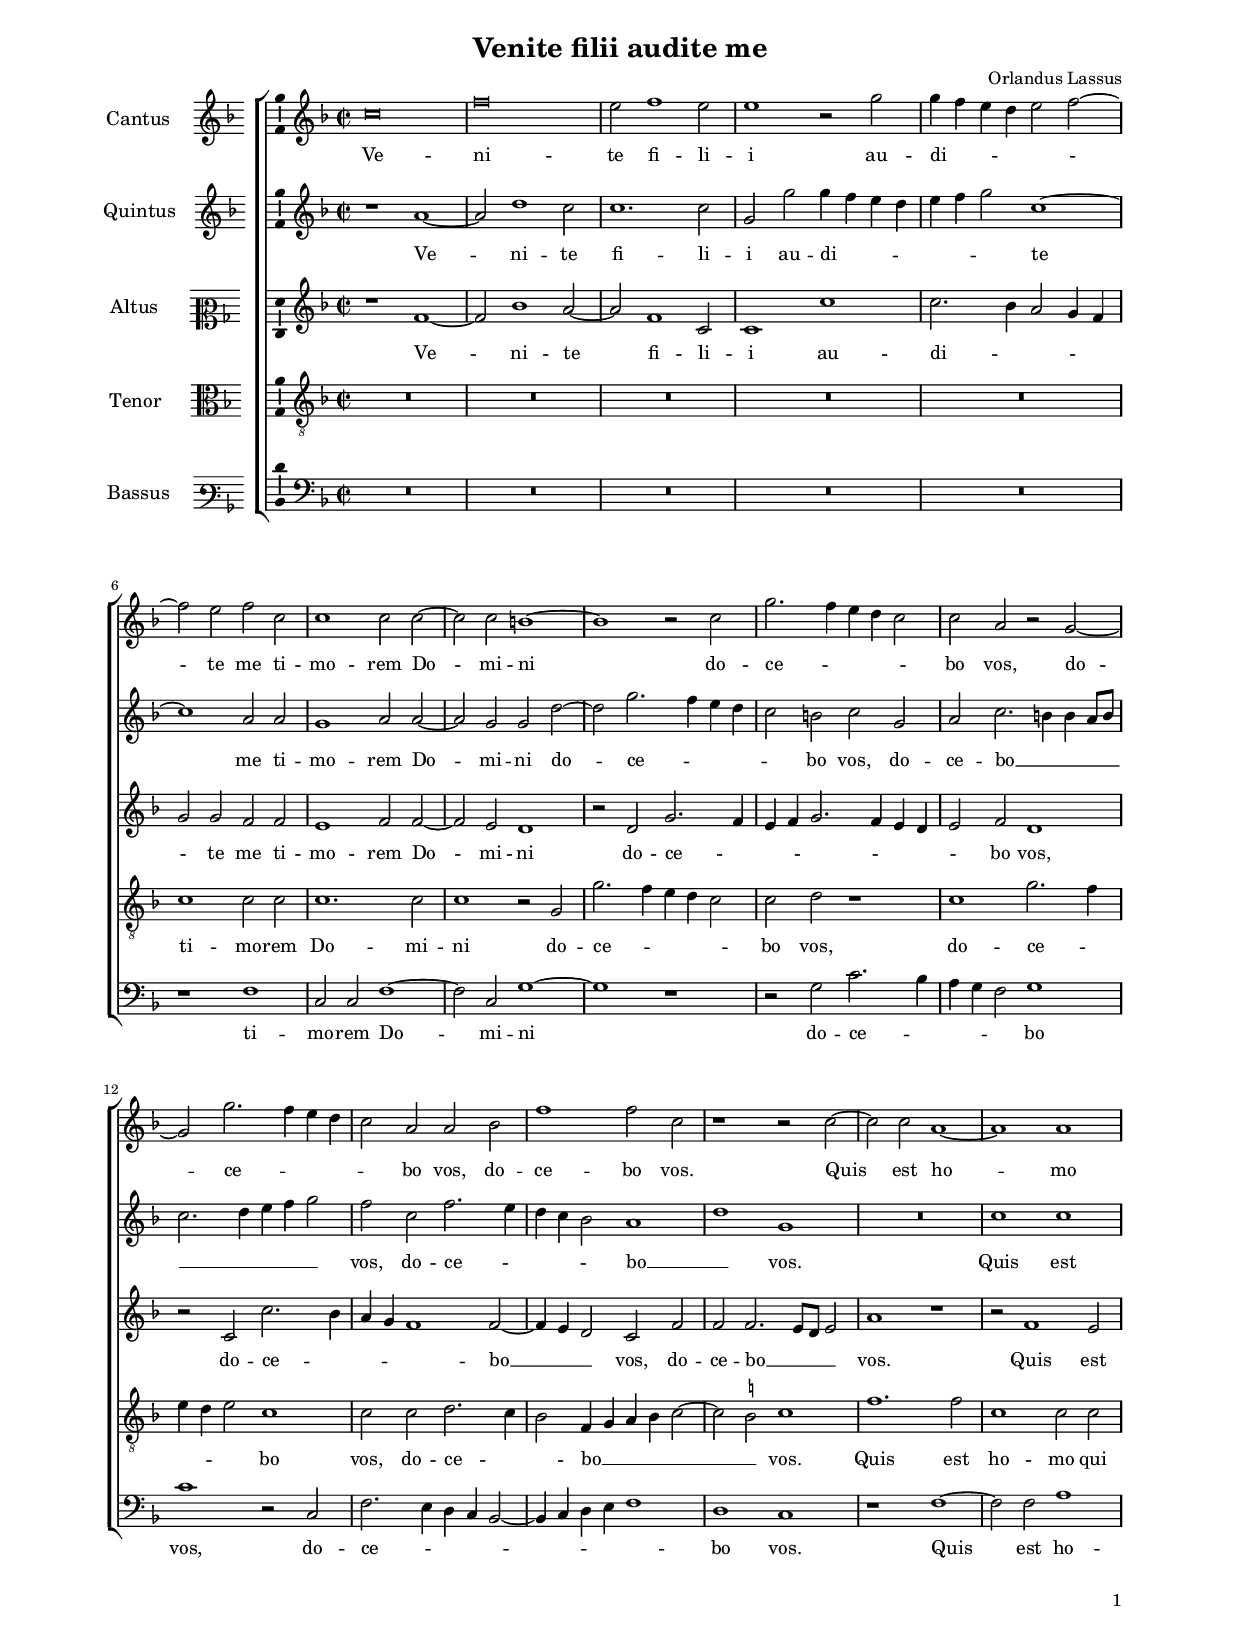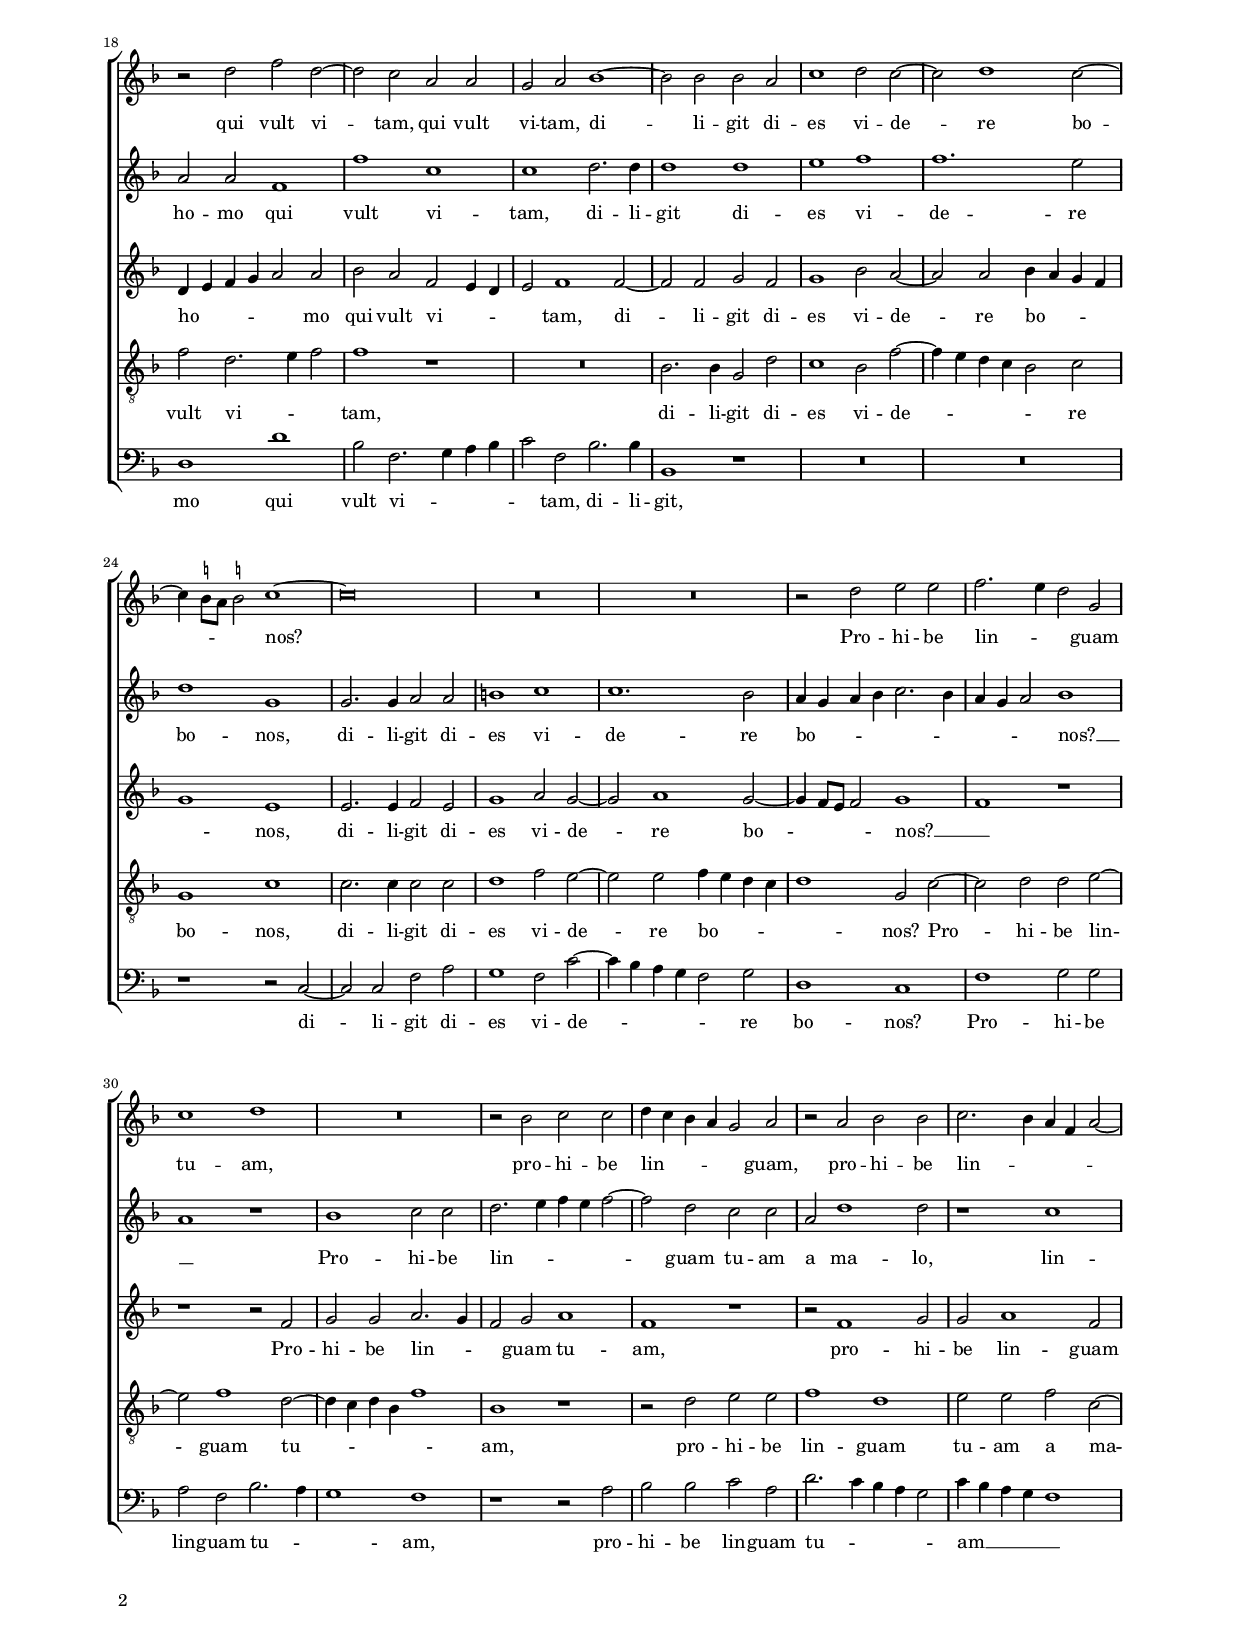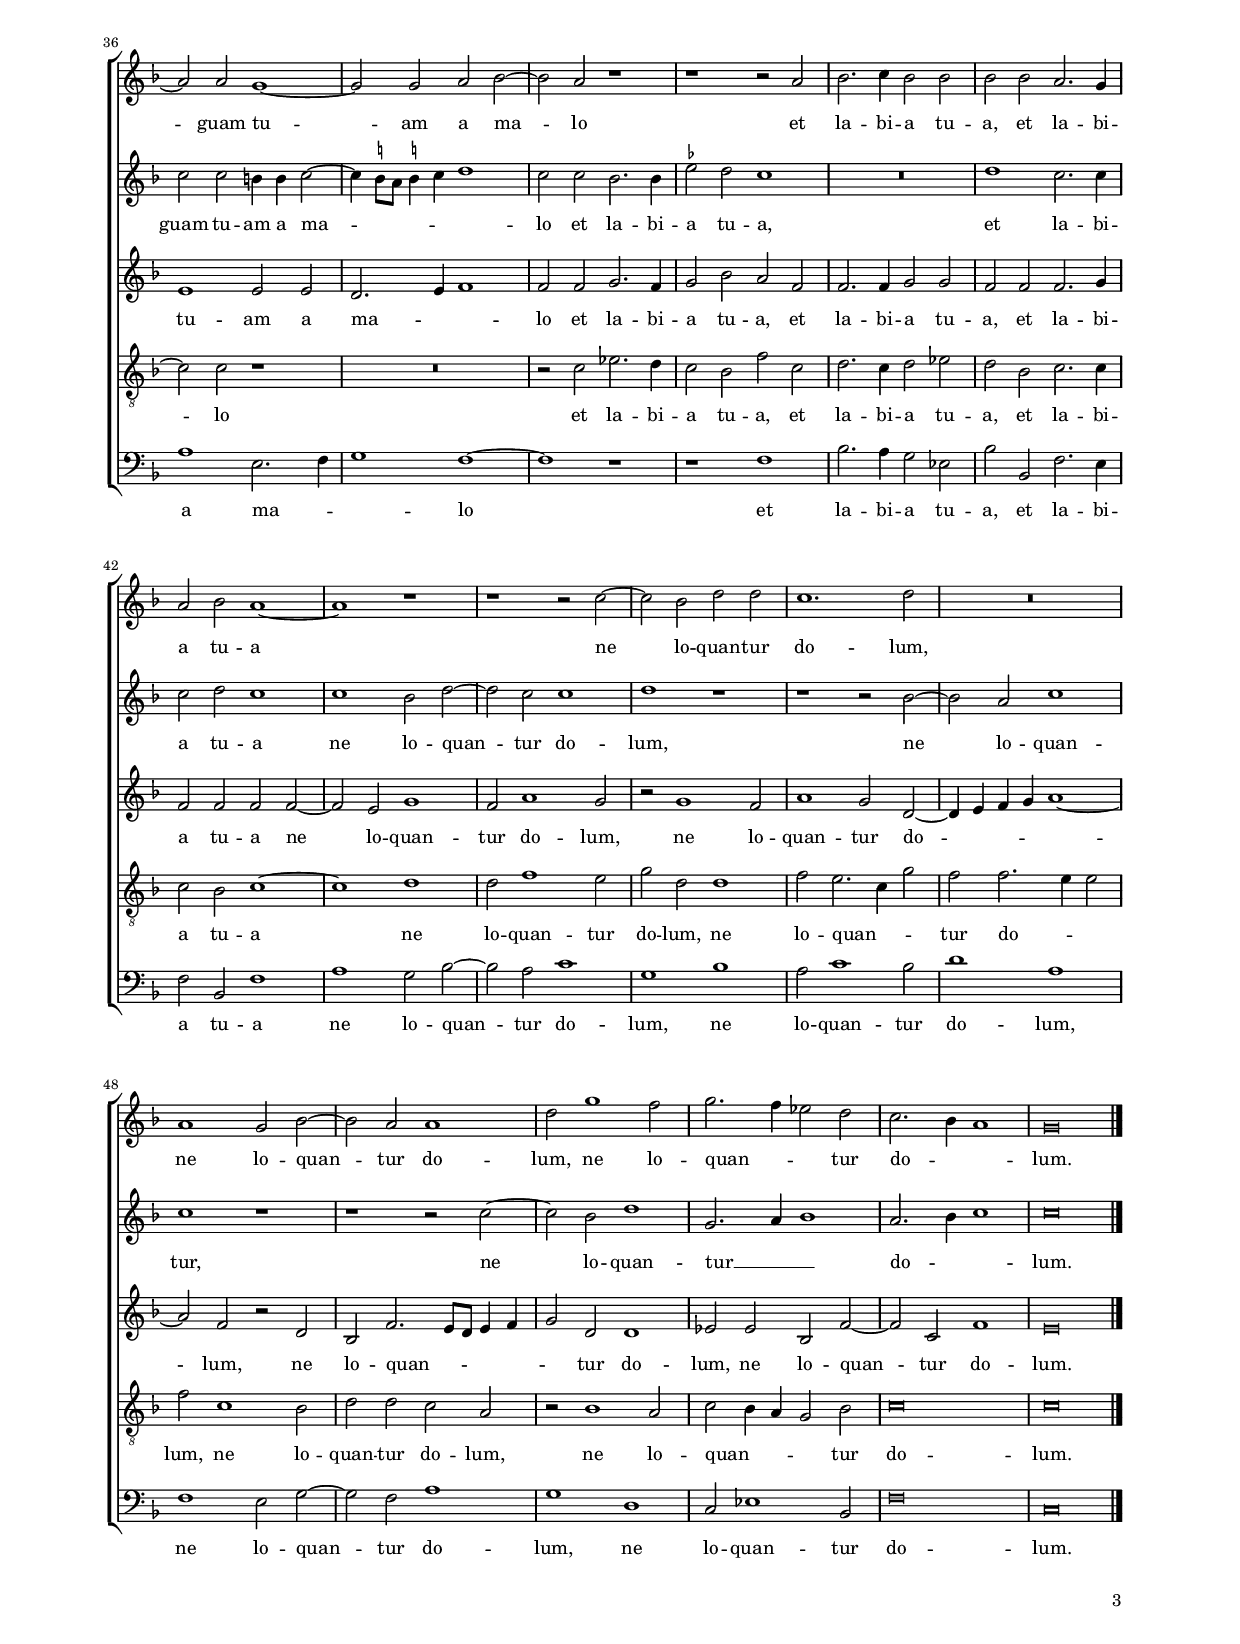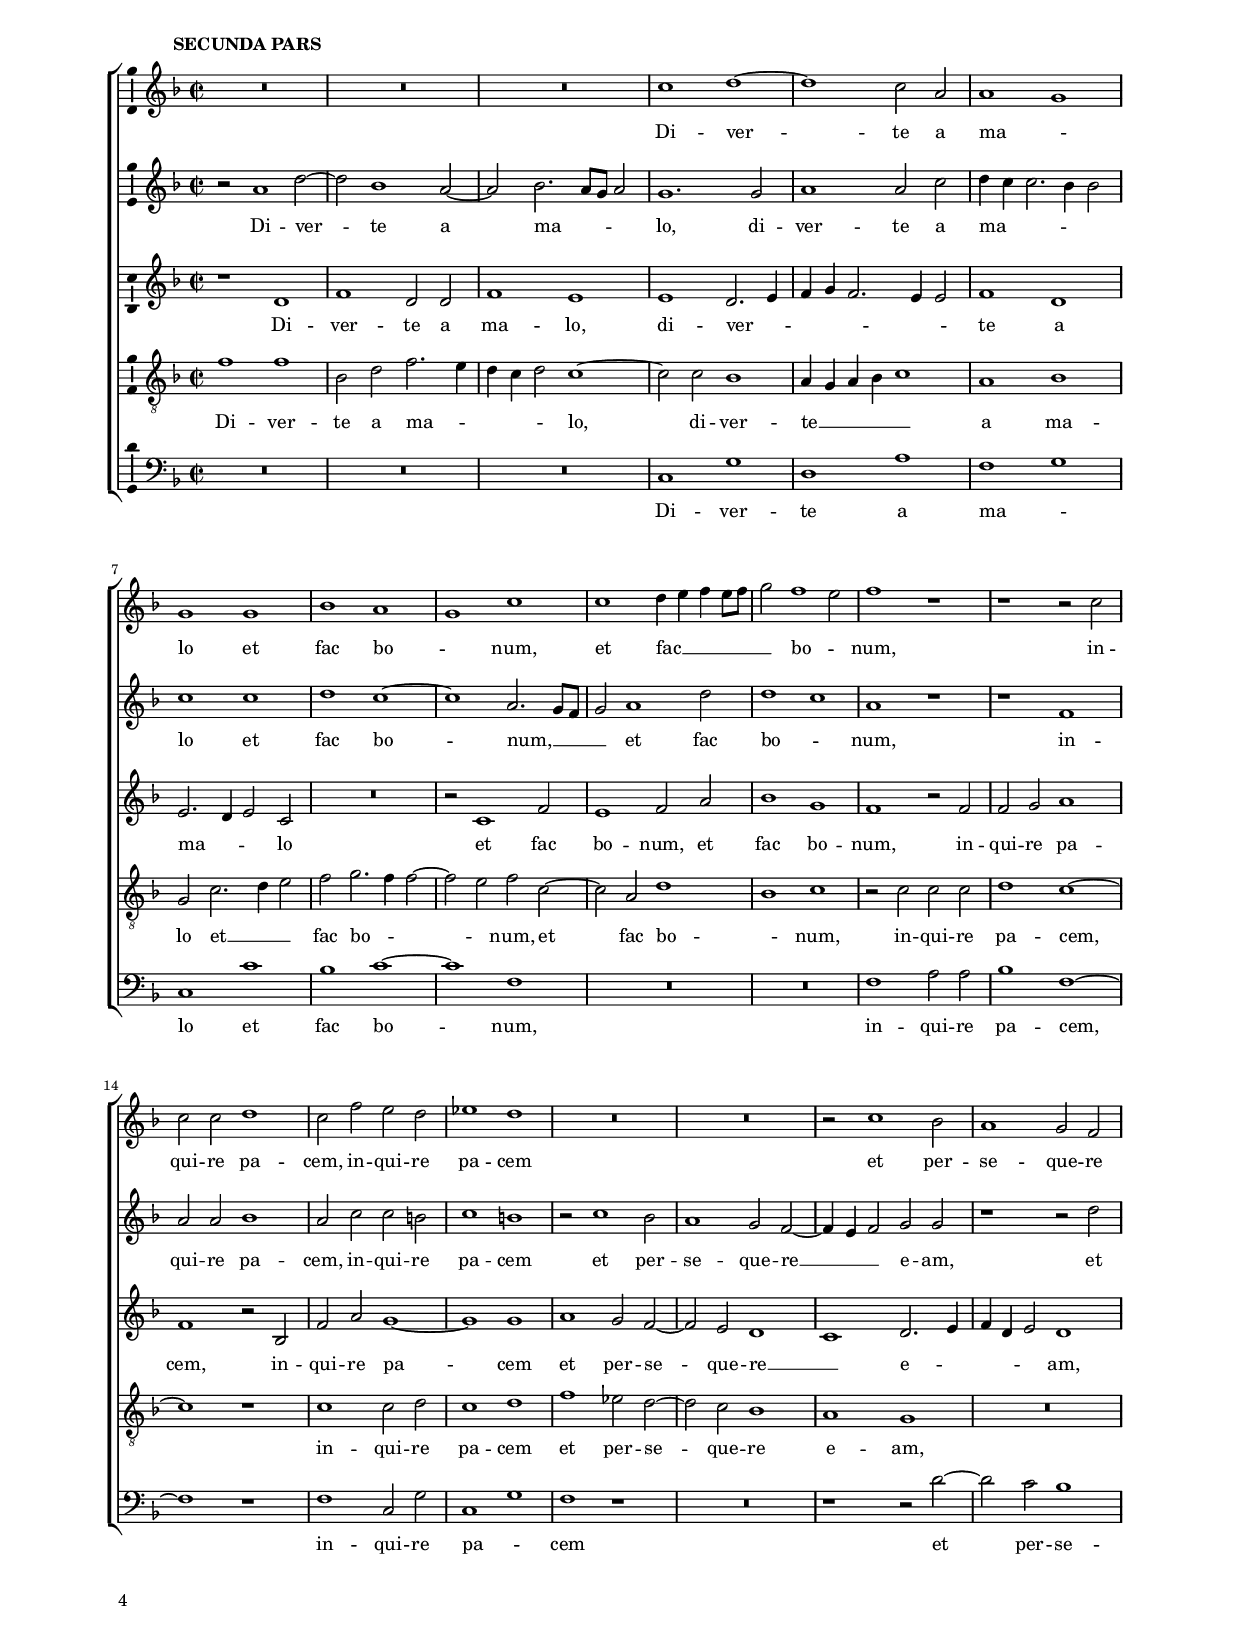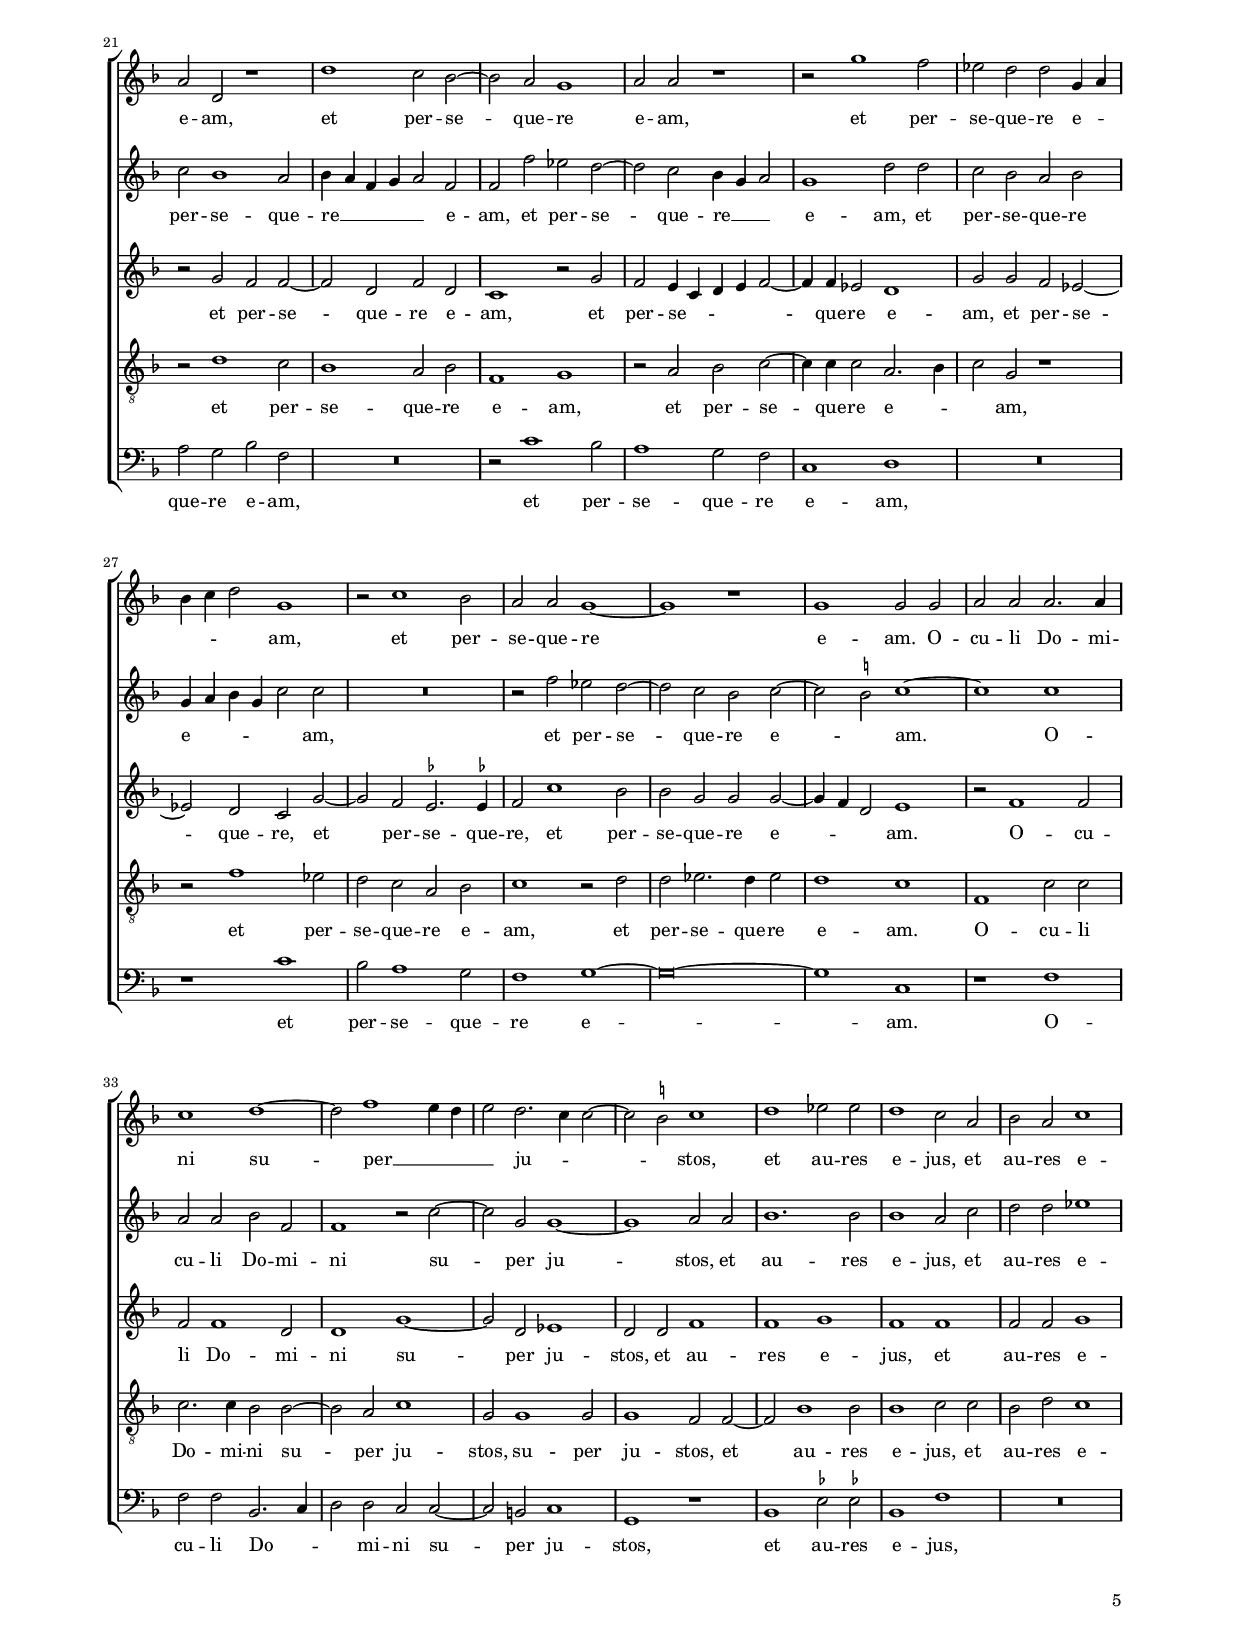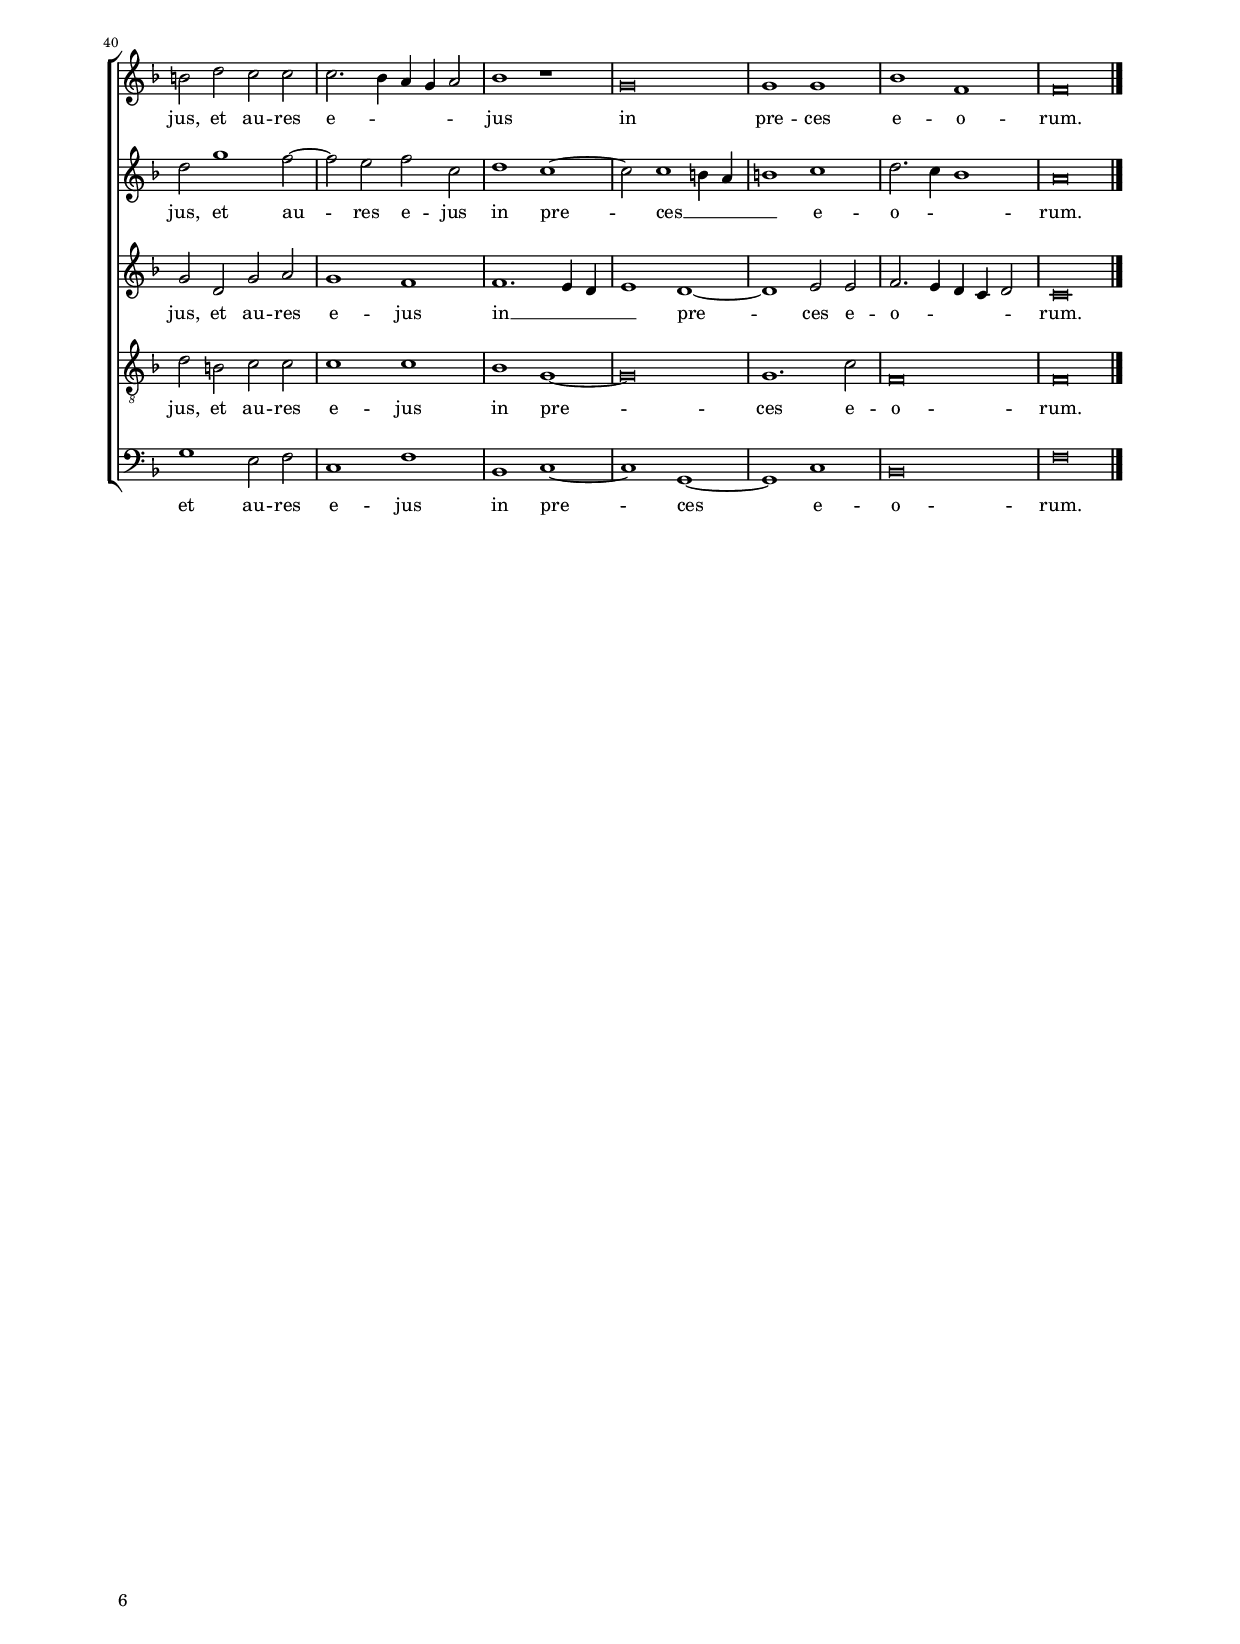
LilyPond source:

\header
{
  title="Venite filii audite me"
  composer="Orlandus Lassus"
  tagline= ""
}

\version "2.22.1"
\language deutsch
#(set-global-staff-size 15)
% #(set-default-paper-size "letter")
#(ly:set-option 'point-and-click #f)


	
	ficta = { \once \set suggestAccidentals = ##t }
	
	forget = #(define-music-function (music) (ly:music?) #{
		\accidentalStyle forget
		$music
		\accidentalStyle default
		#})

    

\paper
	{
	top-margin = 1.8 \cm
	bottom-margin = 1.2 \cm
	left-margin = 2 \cm
	right-margin = 2 \cm
	ragged-bottom = ##f
	ragged-last-bottom = ##t
	print-page-number = ##f
	score-system-spacing = #'((basic-distance . 16) (minimum-distance . 14) (padding . 5) (strechability . 150))
	system-system-spacing = #'((basic-distance . 16) (minimum-distance . 14) (padding . 5) (strechability . 150))
    oddFooterMarkup=\markup   \fill-line { "" \fromproperty #'page:page-number-string }
    evenFooterMarkup=\markup  \fill-line { \fromproperty #'page:page-number-string "" }
    last-bottom-spacing = #'((basic-distance . 12) (minimum-distance . 7) (padding . 4))
%	systems-per-page = 3
%	page-count = 6
%	min-systems-per-page = 3
	}

global = {
    % \set Staff.autoBeaming = ##f
	\key f \major
	\time 2/2 \set Score.measureLength = #(ly:make-moment 2/1)
    \set Score.tempoHideNote = ##t
    \tempo 2 = 90
    \skip 1*2*53 \bar "|."
	}
	

incipitcantus = \markup { \score {
	{
	\set Staff.instrumentName = \markup { \fontsize #1 "Cantus" }
	\key f \major
	\clef violin
	s4 \bar ""
	}
	\layout  {
	raggedright = ##t
	indent = 1.8 \cm
	line-width = 2.5 \cm
	\context { \Staff \remove Time_signature_engraver }
	\override Staff.Clef.Y-extent = #'(0 . 0)
	}} \hspace #1 }
 
      
incipitquintus = \markup { \score {
	{
	\set Staff.instrumentName = \markup { \fontsize #1 "Quintus" }
	\key f \major
	\clef violin
	s4 \bar ""
	}
	\layout  {
	raggedright = ##t
	indent = 1.8 \cm
	line-width = 2.5 \cm
	\context { \Staff \remove Time_signature_engraver }
	\override Staff.Clef.Y-extent = #'(0 . 0)
	}} \hspace #1 }

      
incipitaltus = \markup { \score {
	{
	\set Staff.instrumentName = \markup { \fontsize #1 "Altus" }
	\key f \major
	\clef mezzosoprano
	s4 \bar ""
	}
	\layout  {
	raggedright = ##t
	indent = 1.8 \cm
	line-width = 2.5 \cm
	\context { \Staff \remove Time_signature_engraver }
	\override Staff.Clef.Y-extent = #'(0 . 0)
	}} \hspace #1 }


incipittenor = \markup { \score {
	{
	\set Staff.instrumentName = \markup { \fontsize #1 "Tenor" }
	\key f \major
	\clef alto
	s4 \bar ""
	}
	\layout  {
	raggedright = ##t
	indent = 1.8 \cm
	line-width = 2.5 \cm
	\context { \Staff \remove Time_signature_engraver }
	\override Staff.Clef.Y-extent = #'(0 . 0)
	}} \hspace #1 }
      
      
incipitbassus = \markup { \score {
	{
	\set Staff.instrumentName = \markup { \fontsize #1 "Bassus" }
	\key f \major
	\clef varbaritone
	s4 \bar ""
	}
	\layout  {
	raggedright = ##t
	indent = 1.8 \cm
	line-width = 2.5 \cm
	\context { \Staff \remove Time_signature_engraver }
	\override Staff.Clef.Y-extent = #'(0 . 0)
	}} \hspace #1 }


cantus =  \relative c''
	{
	c\breve
	f\breve
	e2 f1 e2
	e1 r2 g
%5
	g4 f e d e2 f~ |
	f2 e f c
	c1 c2 c~
	c2 c h1~
	h1 r2 c
%10
	g'2. f4 e d c2 |
	c2 a r g~
	g2 g'2. f4 e d
	c2 a a b
	f'1 f2 c
%15
	r1 r2 c~ |
	c2 c a1~
	a1 a
	r2 d f d~
	d2 c a a
%20
	g2 a b1~ |
	b2 b b a
	c1 d2 c~
	c2 d1 c2~
	c4 \stemDown \ficta h8 a \stemNeutral \ficta h!2 c1~
%25
	c\breve |
	R\breve
	R\breve
	r2 d e e
	f2. e4 d2 g,
%30
	c1 d |
	R\breve
	r2 b c c
	d4 c b a g2 a
	r2 a b b
%35
	c2. b4 a f a2~ |
	a2 a g1~
	g2 g a b~
	b2 a r1
	r1 r2 a
%40
	b2. c4 b2 b |
	b2 b a2. g4
	a2 b a1~
	a1 r
	r1 r2 c~
%45
	c2 b d d |
	c1. d2
	R\breve
	a1 g2 b~
	b2 a a1
%50
	d2 g1 f2 |
	g2. f4 es2 d
	c2. b4 a1
	g\breve |
	}


quintus =  \relative c''
	{
	r1 a~
	a2 d1 c2
	c1. c2
	g2 g' g4 f e d
%5
	e4 f g2 c,1~ |
	c1 a2 a
	g1 a2 a~
	a2 g g d'~
	d2 g2. f4 e d
%10
	c2 h c g |
	a2 c2. h4 h a8 h
	c2. d4 e f g2
	f2 c f2. e4
	d4 c b2 a1
%15
	d1 g, |
	R\breve
	c1 c
	a2 a f1
	f'1 c
%20
	c1 d2. d4 |
	d1 d
	e1 f
	f1. e2
	d1 g,
%25
	g2. g4 a2 a |
	h1 c
	c1. b2
	a4 g a b c2. b4
	a4 g a2 b1
%30
	a1 r |
	b1 c2 c
	d2. e4 f e f2~
	f2 d c c
	a2 d1 d2
%35
	r1 c |
	c2 c h4 h c2~
	c4 \stemDown \ficta h8 a \stemNeutral \ficta h!4 c d1
	c2 c b2. b4
	\ficta es2 d c1
%40
	R\breve |
	d1 c2. c4
	c2 d c1
	c1 b2 d~
	d2 c c1
%45
	d1 r |
	r1 r2 b~
	b2 a c1
	c1 r
	r1 r2 c~
%50
	c2 b d1 |
	g,2. a4 b1
	a2. b4 c1
	c\breve |
	}


altus =  \relative c'
	{
	r1 f~
	f2 b1 a2~
	a2 f1 c2
	c1 c'
%5
	c2. b4 a2 g4 f |
	g2 g f f
	e1 f2 f~
	f2 e d1
	r2 d g2. f4
%10
	e4 f g2. f4 e d |
	e2 f d1
	r2 c c'2. b4
	a4 g f1 f2~
	f4 e d2 c f
%15
	f2 f2. e8 d e2 |
	a1 r
	r2 f1 e2
	d4 e f g a2 a
	b2 a f e4 d
%20
	e2 f1 f2~ |
	f2 f g f
	g1 b2 a~
	a2 a b4 a g f
	g1 e
%25
	e2. e4 f2 e |
	g1 a2 g~
	g2 a1 g2~
	g4 f8 e f2 g1
	f1 r
%30
	r1 r2 f |
	g2 g a2. g4
	f2 g a1
	f1 r
	r2 f1 g2
%35
	g2 a1 f2 |
	e1 e2 e
	d2. e4 f1
	f2 f g2. f4
	g2 b a f
%40
	f2. f4 g2 g |
	f2 f f2. g4
	f2 f f f~
	f2 e g1
	f2 a1 g2
%45
	r2 g1 f2 |
	a1 g2 d~
	d4 e f g a1~
	a2 f r d
	b2 f'2. e8 d e4 f
%50
	g2 d d1 |
	es2 es b f'~
	f2 c f1
	e\breve |
	}


tenor  =  \relative c'
	{
	R\breve
	R\breve
	R\breve
	R\breve
%5
	R\breve |
	c1 c2 c
	c1. c2
	c1 r2 g
	g'2. f4 e d c2
%10
	c2 d r1 |
	c1 g'2. f4
	e4 d e2 c1
	c2 c d2. c4
	b2 f4 g a b c2~
%15
	c2 \ficta h c1 |
	f1. f2
	c1 c2 c
	f2 d2. e4 f2
	f1 r
%20
	R\breve |
	b,2. b4 g2 d'
	c1 b2 f'~
	f4 e d c b2 c
	g1 c
%25
	c2. c4 c2 c |
	d1 f2 e~
	e2 e f4 e d c
	d1 g,2 c~
	c2 d d e~
%30
	e2 f1 d2~ |
	d4 c d b f'1
	b,1 r
	r2 d e e
	f1 d
%35
	e2 e f c~ |
	c2 c r1
	R\breve
	r2 c es2. d4
	c2 b f' c
%40
	d2. c4 d2 es |
	d2 b c2. c4
	c2 b c1~
	c1 d
	d2 f1 e2
%45
	g2 d d1 |
	f2 e2. c4 g'2
	f2 f2. e4 e2
	f2 c1 b2
	d2 d c a
%50
	r2 b1 a2 |
	c2 b4 a g2 b
	c\breve
	c\breve |
	}


bassus  =  \relative c
	{
	R\breve
	R\breve
	R\breve
	R\breve
%5
	R\breve |
	r1 f
	c2 c f1~
	f2 c g'1~
	g1 r
%10
	r2 g c2. b4 |
	a4 g f2 g1
	c1 r2 c,
	f2. e4 d c b2~
	b4 c d e f1
%15
	d1 c |
	r1 f~
	f2 f a1
	d,1 d'
	b2 f2. g4 a b
%20
	c2 f, b2. b4 |
	b,1 r
	R\breve
	R\breve
	r1 r2 c~
%25
	c2 c f a |
	g1 f2 c'~
	c4 b a g f2 g
	d1 c
	f1 g2 g
%30
	a2 f b2. a4 |
	g1 f
	r1 r2 a
	b2 b c a
	d2. c4 b a g2
%35
	c4 b a g f1 |
	a1 e2. f4
	g1 f~
	f1 r
	r1 f
%40
	b2. a4 g2 es |
	b'2 b, f'2. e4
	f2 b, f'1
	a1 g2 b~
	b2 a c1
%45
	g1 b |
	a2 c1 b2
	d1 a
	f1 e2 g~
	g2 f a1
%50
	g1 d |
	c2 es1 b2
	f'\breve
	c\breve |
	}


lyricscantus = \lyricmode {
	Ve -- ni -- te fi -- li -- i au -- di -- _ _ _ _ _ te me
    ti -- mo -- rem Do -- mi -- ni do -- ce -- _ _ _ _ bo vos,
    do -- ce -- _ _ _ _ bo vos,
    do -- ce -- bo vos.
    Quis est ho -- mo qui vult vi -- tam,
    qui vult vi -- tam,
    di -- li -- git di -- es vi -- de -- re bo -- _ _ _ nos?
    Pro -- hi -- be lin -- _ _ guam tu -- am,
    pro -- hi -- be lin -- _ _ _ _ guam,
    pro -- hi -- be lin -- _ _ _ _ guam tu -- am a ma -- lo
    et la -- bi -- a tu -- a,
    et la -- bi -- a tu -- a ne lo -- quan -- tur do -- lum,
    ne lo -- quan -- tur do -- lum,
    ne lo -- quan -- _ _ tur do -- _ _ lum.
	}


lyricsquintus = \lyricmode {
	Ve -- ni -- te fi -- li -- i au -- di -- _ _ _ _ _ _ te me
    ti -- mo -- rem Do -- mi -- ni do -- ce -- _ _ _ _ bo vos,
    do -- ce -- bo __ _ _ _ _ _ _ _ _ _ vos,
    do -- ce -- _ _ _ _ bo __ _ vos.
    Quis est ho -- mo qui vult vi -- tam,
    di -- li -- git di -- es vi -- de -- re bo -- nos,
    di -- li -- git di -- es vi -- de -- re bo -- _ _ _ _ _ _ _ _ nos? __ _
    Pro -- hi -- be lin -- _ _ _ _ guam tu -- am a ma -- lo,
    lin -- guam tu -- am a ma -- _ _ _ _ _ lo
    et la -- bi -- a tu -- a,
    et la -- bi -- a tu -- a ne lo -- quan -- tur do -- lum,
    ne lo -- quan -- tur,
    ne lo -- quan -- tur __ _ _ do -- _ _ lum.
	}

lyricsaltus = \lyricmode {
	Ve -- ni -- te fi -- li -- i au -- di -- _ _ _ _ _ te me
    ti -- mo -- rem Do -- mi -- ni do -- ce -- _ _ _ _ _ _ _ _ bo vos,
    do -- ce -- _ _ _ _ bo __ _ _ vos,
    do -- ce -- bo __ _ _ _ vos.
    Quis est ho -- _ _ _ _ mo qui vult vi -- _ _ _ tam,
    di -- li -- git di -- es vi -- de -- re bo -- _ _ _ _ nos,
    di -- li -- git di -- es vi -- de -- re bo -- _ _ _ nos? __ _
    Pro -- hi -- be lin -- _ _ guam tu -- am,
    pro -- hi -- be lin -- guam tu -- am a ma -- _ _ lo
    et la -- bi -- a tu -- a,
    et la -- bi -- a tu -- a,
    et la -- bi -- a tu -- a ne lo -- quan -- tur do -- lum,
    ne lo -- quan -- tur do -- _ _ _ _ lum,
    ne lo -- quan -- _ _ _ _ _ tur do -- lum,
    ne lo -- quan -- tur do -- lum.
	}


lyricstenor = \lyricmode {
    ti -- mo -- rem Do -- mi -- ni do -- ce --  _ _ _ _ bo vos,
    do -- ce -- _ _ _ _ bo vos,
    do -- ce -- _ _ bo __ _ _ _ _ _ vos.
    Quis est ho -- mo qui vult vi -- _ _ tam,
    di -- li -- git di -- es vi -- de -- _ _ _ _ re bo -- nos,
    di -- li -- git di -- es vi -- de -- re bo -- _ _ _ _ nos?
    Pro -- hi -- be lin -- guam tu -- _ _ _ _ am,
    pro -- hi -- be lin -- guam tu -- am a ma -- lo
    et la -- bi -- a tu -- a,
    et la -- bi -- a tu -- a,
    et la -- bi -- a tu -- a ne lo -- quan -- tur do -- lum,
    ne lo -- quan -- _ _ tur do -- _ _ lum,
    ne lo -- quan -- tur do -- lum,
    ne lo -- quan -- _ _ _ tur do -- lum.
	}


lyricsbassus = \lyricmode {
    ti -- mo -- rem Do -- mi -- ni do -- ce -- _ _ _ _ bo vos,
    do -- ce -- _ _ _ _ _ _ _ _ bo vos.
    Quis est ho -- mo qui vult vi -- _ _ _ _ tam,
    di -- li -- git,
    di -- li -- git di -- es vi -- de -- _ _ _ _ re bo -- nos?
    Pro -- hi -- be lin -- guam tu -- _ _ am,
    pro -- hi -- be lin -- guam tu -- _ _ _ _ am __ _ _ _ _ a ma -- _ _ lo
    et la -- bi -- a tu -- a,
    et la -- bi -- a tu -- a ne lo -- quan -- tur do -- lum,
    ne lo -- quan -- tur do -- lum,
    ne lo -- quan -- tur do -- lum,
    ne lo -- quan -- tur do -- lum.
	}


\score
{  
	\transpose c c {
	\new ChoirStaff \with { \override StaffGrouper.staff-staff-spacing.basic-distance = #12 }
	<<

	\new Staff << \global
	\new Voice="v1" {
		\set Staff.instrumentName=\incipitcantus
		\set Staff.midiInstrument = "reed organ"
		\clef violin
		\cantus }
	\new Lyrics \lyricsto "v1" {\lyricscantus }
	>>


	\new Staff << \global
	\new Voice="v5" {
		\set Staff.instrumentName=\incipitquintus
		\set Staff.midiInstrument = "reed organ"
		\clef violin
		\quintus}
	\new Lyrics \lyricsto "v5" {\lyricsquintus }
	>>
    

	\new Staff << \global
	\new Voice="v2" {
		\set Staff.instrumentName=\incipitaltus
		\set Staff.midiInstrument = "reed organ"
        \clef violin % "G_8"
		\altus}
	\new Lyrics \lyricsto "v2" {\lyricsaltus }
	>>


	\new Staff << \global
	\new Voice="v3" {
		\set Staff.instrumentName=\incipittenor
		\set Staff.midiInstrument = "reed organ"
		\clef "G_8"
		\tenor }
	\new Lyrics \lyricsto "v3" {\lyricstenor }
	>>


	\new Staff << \global
	\new Voice="v4" {
		\set Staff.instrumentName=\incipitbassus
		\set Staff.midiInstrument = "reed organ"
		\clef bass
		\bassus }
	\new Lyrics \lyricsto "v4" {\lyricsbassus}
	>>

	>>
	} % transpose

	\layout
	{
	indent = 2.5 \cm
	\context { \Staff \override TimeSignature.break-visibility = #end-of-line-invisible }
	\context { \Lyrics \override VerticalAxisGroup.nonstaff-relatedstaff-spacing.padding = #1.4 }
%	\context { \Lyrics \override LyricText.font-size = #1 }
	\context { \Staff \consists "Ambitus_engraver" }
	\context { \Score \override BarNumber.padding = #2 }
	\context { \Voice \override NoteHead.style = #'baroque }
	}


\midi
	{
	}

}

%%%%%%%%%%%%%%%%%%%%  SECUNDA PARS %%%%%%%%%%%%%%%%%%%%


global = {
	\key f \major
	\time 2/2 \set Score.measureLength = #(ly:make-moment 2/1)
    \set Score.tempoHideNote = ##t
    \tempo 2 = 90
    \skip 1*2*46 \bar "|."
	}


cantus =  \relative c''
	{
	R\breve
	R\breve
	R\breve
	c1 d~
%5
	d1 c2 a |
	a1 g
	g1 g
	b1 a
	g1 c
%10
	c1 d4 e f e8 f |
	g2 f1 e2
	f1 r
	r1 r2 c
	c2 c d1
%15
	c2 f e d |
	es1 d
	R\breve
	R\breve
	r2 c1 b2
%20
	a1 g2 f |
	a2 d, r1
	d'1 c2 b~
	b2 a g1
	a2 a r1
%25
	r2 g'1 f2 |
	es2 d d g,4 a
	b4 c d2 g,1
	r2 c1 b2
	a2 a g1~
%30
	g1 r |
	g1 g2 g
	a2 a a2. a4
	c1 d~
	d2 f1 e4 d
%35
	e2 d2. c4 c2~ |
	c2 \ficta h c1
	d1 es2 es
	d1 c2 a
	b2 a c1
%40
	h2 d c c |
	c2. b4 a g a2
	b1 r
	g\breve
	g1 g
%45
	b1 f |
	f\breve |
	}


quintus  =  \relative c''
	{
	r2 a1 d2~
	d2 b1 a2~
	a2 b2. a8 g a2
	g1. g2
%5
	a1 a2 c |
	d4 c c2. b4 b2
	c1 c
	d1 c~
	c1 a2. g8 f
%10
	g2 a1 d2 |
	d1 c
	a1 r
	r1 f
	a2 a b1
%15
	a2 c c h |
	c1 h
	r2 c1 b2
	a1 g2 f~
	f4 e f2 g g
%20
	r1 r2 d' |
	c2 b1 a2
	b4 a f g a2 f
	f2 f' es d~
	d2 c b4 g a2
%25
	g1 d'2 d |
	c2 b a b
	g4 a b g c2 c
	R\breve
	r2 f es d~
%30
	d2 c b c~ |
	c2 \ficta h c1~
	c1 c
	a2 a b f
	f1 r2 c'~
%35
	c2 g g1~ |
	g1 a2 a
	b1. b2
	b1 a2 c
	d2 d es1
%40
	d2 g1 f2~ |
	f2 e f c
	d1 c~
	c2 c1 h4 a
	h1 c
%45
	d2. c4 b1 |
	a\breve |        
	}

altus =  \relative c'
	{
	r1 d
	f1 d2 d
	f1 e
	e1 d2. e4
%5
	f4 g f2. e4 e2 |
	f1 d
	e2. d4 e2 c
	R\breve
	r2 c1 f2
%10
	e1 f2 a |
	b1 g
	f1 r2 f
	f2 g a1
	f1 r2 b,
%15
	f'2 a g1~ |
	g1 g
	a1 g2 f~
	f2 e d1
	c1 d2. e4
%20
	f4 d e2 d1 |
	r2 g f f~
	f2 d f d
	c1 r2 g'
	f2 e4 c d4 e f2~
%25
	f4 f es2 d1 |
	g2 g f es~
	es2 d c g'~
	g2 f \ficta es2. \ficta es!4
	f2 c'1 b2
%30
	b2 g g g~ |
	g4 f d2 e1
	r2 f1 f2
	f2 f1 d2
    d1 g~
%35
	g2 d es1 |
	d2 d f1
	f1 g
	f1 f
	f2 f g1
%40
	g2 d g a |
	g1 f
	f1. e4 d
	e1 d~
	d1 e2 e
%45
	f2. e4 d c d2 |
	c\breve |
	}


tenor =  \relative c'
	{
	f1 f
	b,2 d f2. e4
	d4 c d2 c1~
	c2 c b1
%5
	a4 g a b c1 |
	a1 b
	g2 c2. d4 e2
	f2 g2. f4 f2~
	f2 e f c~
%10
	c2 a d1 |
	b1 c
	r2 c c c
	d1 c~
	c1 r
%15
	c1 c2 d |
	c1 d
	f1 es2 d~
	d2 c b1
	a1 g
%20
	R\breve |
	r2 d'1 c2
	b1 a2 b
	f1 g
	r2 a b c~
%25
	c4 c c2 a2. b4 |
	c2 g r1
	r2 f'1 es2
	d2 c a b
	c1 r2 d
%30
	d2 es2. d4 es2 |
	d1 c
	f,1 c'2 c
	c2. c4 b2 b~
	b2 a c1
%35
	g2 g1 g2 |
	g1 f2 f~
	f2 b1 b2
	b1 c2 c
	b2 d c1
%40
	d2 h c c |
	c1 c
	b1 g~
	g\breve
	g1. c2
%45
	f,\breve |
	f\breve |
	}


bassus  =  \relative c
	{
	R\breve
	R\breve
	R\breve
	c1 g'
%5
	d1 a' |
	f1 g
	c,1 c'
	b1 c~
	c1 f,
%10
	R\breve |
	R\breve
	f1 a2 a
	b1 f~
	f1 r
%15
	f1 c2 g' |
	c,1 g'
	f1 r
	R\breve
	r1 r2 d'~
%20
	d2 c b1 |
	a2 g b f
	R\breve
	r2 c'1 b2
	a1 g2 f
%25
	c1 d |
	R\breve
	r1 c'
	b2 a1 g2
	f1 g~
%30
	g\breve~ |
	g1 c,
	r1 f
	f2 f b,2. c4
	d2 d c c~
%35
	c2 h c1 |
	g1 r
	b1 \ficta es2 \ficta es!
	b1 f'
	R\breve
%40
	g1 e2 f |
	c1 f
	b,1 c~
	c1 g~
	g1 c
%45
	b\breve |
	f'\breve |
	}


lyricscantus = \lyricmode {
	Di -- ver -- te a ma -- _ lo
    et fac bo -- _ num,
    et fac __ _ _ _ _ _ bo -- _ num,
    in -- qui -- re pa -- cem,
    in -- qui -- re pa -- cem
    et per -- se -- que -- re e -- am,
    et per -- se -- que -- re e -- am,
    et per -- se -- que -- re e -- _ _ _ _ am,
    et per -- se -- que -- re e -- am.
    O -- cu -- li Do -- mi -- ni su -- per __ _ _ _ ju -- _ _ _ stos,
    et au -- res e -- jus,
    et au -- res e -- jus,
    et au -- res e -- _ _ _ _ jus in pre -- ces e -- o -- rum.
	}


lyricsquintus = \lyricmode {
	Di -- ver -- te a ma -- _ _ _ lo,
    di -- ver -- te a ma -- _ _ _ _ lo
    et fac bo -- num, __ _ _ _
    et fac bo -- _ num,
    in -- qui -- re pa -- cem,
    in -- qui -- re pa -- cem
    et per -- se -- que -- re __ _ _ e -- am,
    et per -- se -- que -- re __ _ _ _ _ e -- am,
    et per -- se -- que -- re __ _ _ e -- am,
    et per -- se -- que -- re e -- _ _ _ _ am,
    et per -- se -- que -- re e -- _ am.
    O -- cu -- li Do -- mi -- ni su -- per ju -- stos,
    et au -- res e -- jus,
    et au -- res e -- jus,
    et au -- res e -- jus in pre -- ces __ _ _ _ e -- o -- _ _ rum.
	}


lyricsaltus = \lyricmode {
	Di -- ver -- te a ma -- lo,
    di -- ver -- _ _ _ _ _ _ te a ma -- _ _ lo
    et fac bo -- num,
    et fac bo -- num,
    in -- qui -- re pa -- cem,
    in -- qui -- re pa -- cem
    et per -- se -- que -- re __ _ e -- _ _ _ _ am,
    et per -- se -- que -- re e -- am,
    et per -- se -- _ _ _ _ que -- re e -- am,
    et per -- se -- que -- re,
    et per -- se -- que -- re,
    et per -- se -- que -- re e -- _ _ am.
    O -- cu -- li Do -- mi -- ni su -- per ju -- stos,
    et au -- res e -- jus,
    et au -- res e -- jus,
    et au -- res e -- jus in __ _ _ _ pre -- ces e -- o -- _ _ _ _ rum.
	}


lyricstenor = \lyricmode {
	Di -- ver -- te a ma -- _ _ _ _ lo,
    di -- ver -- te __ _ _ _ _ a ma -- lo
    et __ _ _ fac bo -- _ _ _ num,
    et fac bo -- _ num,
    in -- qui -- re pa -- cem,
    in -- qui -- re pa -- cem
    et per -- se -- que -- re e -- am,
    et per -- se -- que -- re e -- am,
    et per -- se -- que -- re e -- _ _ am,
    et per -- se -- que -- re e -- am,
    et per -- se -- que -- re e -- am.
    O -- cu -- li Do -- mi -- ni su -- per ju -- stos,
    su -- per ju -- stos,
    et au -- res e -- jus,
    et au -- res e -- jus,
    et au -- res e -- jus in pre -- ces e -- o -- rum.
	}


lyricsbassus = \lyricmode {
	Di -- ver -- te a ma -- _ lo
    et fac bo -- num,
    in -- qui -- re pa -- cem,
    in -- qui -- re pa -- _ cem
    et per -- se -- que -- re e -- am,
    et per -- se -- que -- re e -- am,
    et per -- se -- que -- re e -- am.
    O -- cu -- li Do -- _ _ mi -- ni su -- per ju -- stos,
    et au -- res e -- jus,
    et au -- res e -- jus in pre -- ces e -- o -- rum.
	}


\score
	{  
	\transpose c c {
	\new ChoirStaff \with { \override StaffGrouper.staff-staff-spacing.basic-distance = #12 }
	<<

	\new Staff <<\global
	\new Voice="v1" {
	  %\set Staff.instrumentName=Cantus
      %\set Staff.instrumentName=\incipitcantus
		\set Staff.midiInstrument = "reed organ"
		\clef violin
		\cantus }
	\new Lyrics \lyricsto "v1" {\lyricscantus }
	>>


	\new Staff << \global
	\new Voice="v5" {
	  %\set Staff.instrumentName=Quintus
      %\set Staff.instrumentName=\incipitquintus
		\set Staff.midiInstrument = "reed organ"
		\clef violin
		\quintus}
	\new Lyrics \lyricsto "v5" {\lyricsquintus }
	>>
    

	\new Staff << \global
	\new Voice="v2" {
	  %\set Staff.instrumentName=Altus
      %\set Staff.instrumentName=\incipitaltus
		\set Staff.midiInstrument = "reed organ"
		\clef violin % "G_8"
		\altus}
	\new Lyrics \lyricsto "v2" {\lyricsaltus }
	>>


	\new Staff <<\global
	\new Voice="v3" {
	  %\set Staff.instrumentName=Tenor
      %\set Staff.instrumentName=\incipittenor
		\set Staff.midiInstrument = "reed organ"
		\clef "G_8"
		\tenor }
	\new Lyrics \lyricsto "v3" {\lyricstenor }
	>>


	\new Staff <<\global
	\new Voice="v4" {
	  %\set Staff.instrumentName=Bassus
      %\set Staff.instrumentName=\incipitbassus
		\set Staff.midiInstrument = "reed organ"
		\clef bass
		\bassus }
	\new Lyrics \lyricsto "v4" {\lyricsbassus}
	>>
	
	>>
	} % transpose

	\layout
	{
	indent = 0 \cm
	\context { \Staff \override TimeSignature.break-visibility = #end-of-line-invisible }
	\context { \Lyrics \override VerticalAxisGroup.nonstaff-relatedstaff-spacing.padding = #1.4 }
%	\context { \Lyrics \override LyricText.font-size = #1 }
	\context { \Staff \consists "Ambitus_engraver" }
	\context { \Score \override BarNumber.padding = #2 }
	\context { \Voice \override NoteHead.style = #'baroque }
	}

    \header { piece = \markup { \raise #2 \hspace # 7 \bold "SECUNDA PARS"} }

\midi
	{
	}
	
    }

% EOF
